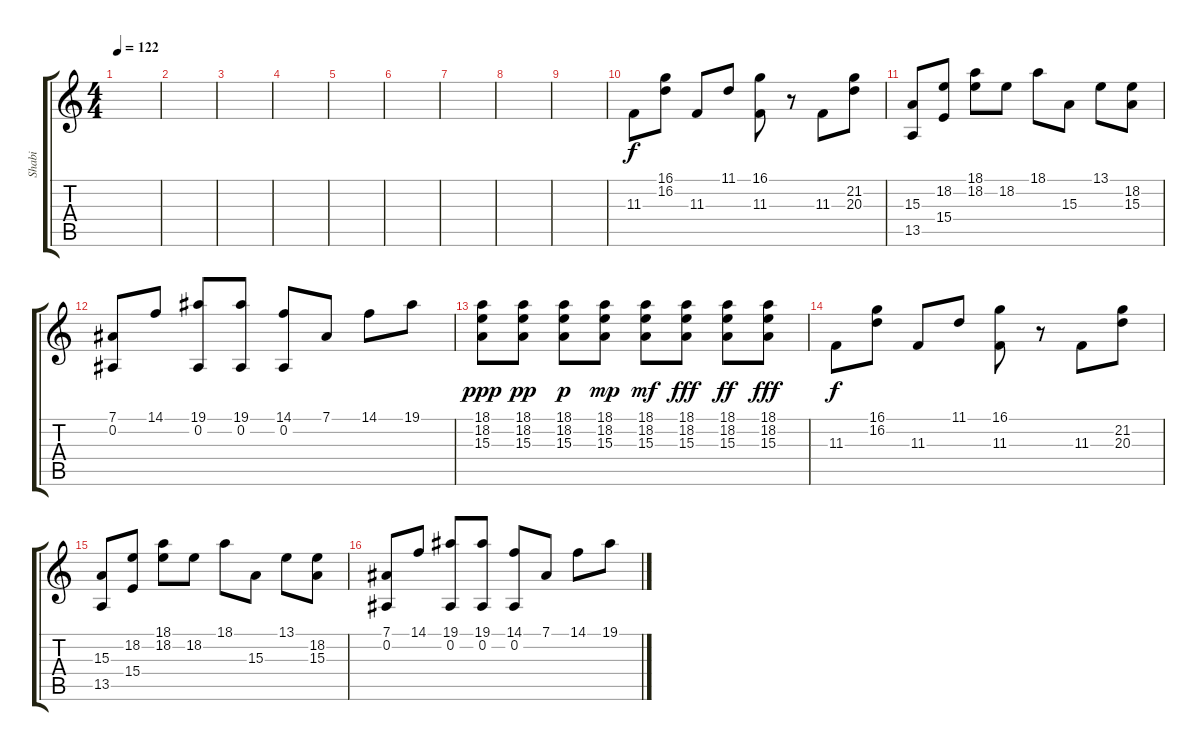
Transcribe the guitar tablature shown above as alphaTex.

\track ("Shabi" "Shabi") {instrument acousticgrandpiano}
\staff {score tabs}
\tuning (Eb4 Bb3 Gb3 Db3 Ab2 Eb2) {hide}
\ts (4 4)
\tempo 122
\clef g2
\ks c
|
|
|
|
|
|
|
|
|
11.3.8 (16.1 16.2).8 11.3.8 11.1.8 (16.1 11.3).8 r.8 11.3.8 (21.2 20.3).8 |
(15.3 13.5).8 (18.2 15.4).8 (18.1 18.2).8 18.2.8 18.1.8 15.3.8 13.1.8 (18.2 15.3).8 |
(7.1 0.2).8 14.1.8 (19.1 0.2).8 (19.1 0.2).8 (14.1 0.2).8 7.1.8 14.1.8 19.1.8 |
(18.1 18.2 15.3).8{dy ppp} (18.1 18.2 15.3).8{dy pp} (18.1 18.2 15.3).8{dy p} (18.1 18.2 15.3).8{dy mp} (18.1 18.2 15.3).8{dy mf} (18.1 18.2 15.3).8{dy fff} (18.1 18.2 15.3).8{dy ff} (18.1 18.2 15.3).8{dy fff} |
11.3.8{dy f} (16.1 16.2).8 11.3.8 11.1.8 (16.1 11.3).8 r.8 11.3.8 (21.2 20.3).8 |
(15.3 13.5).8 (18.2 15.4).8 (18.1 18.2).8 18.2.8 18.1.8 15.3.8 13.1.8 (18.2 15.3).8 |
(7.1 0.2).8 14.1.8 (19.1 0.2).8 (19.1 0.2).8 (14.1 0.2).8 7.1.8 14.1.8 19.1.8
